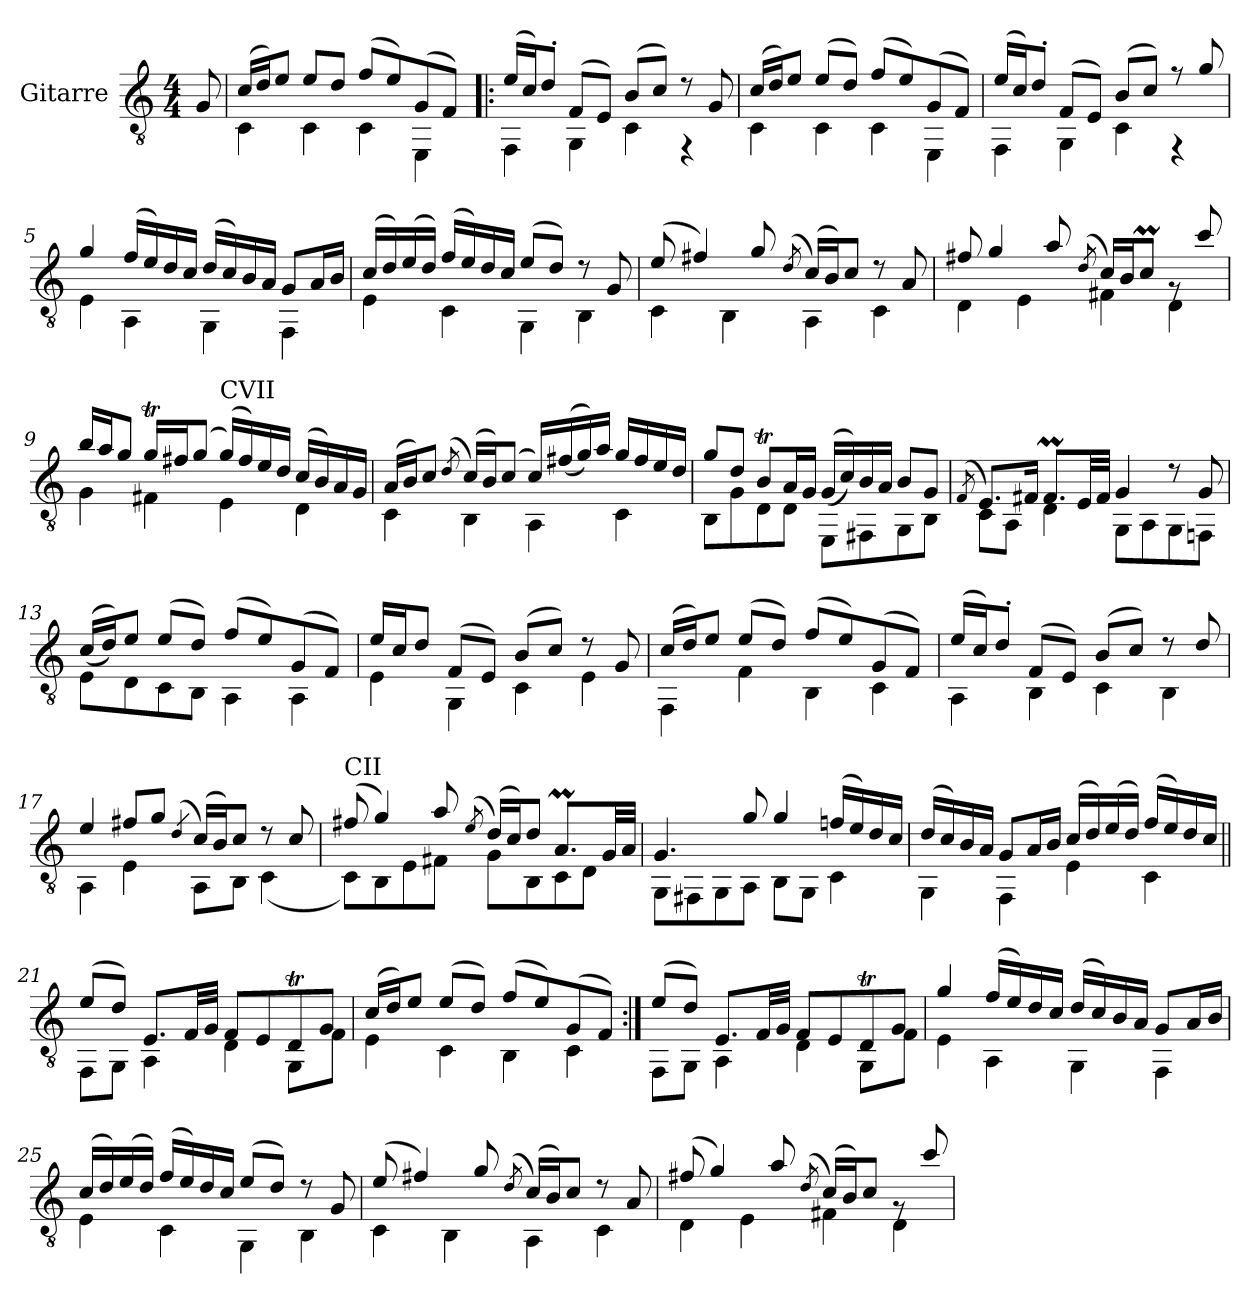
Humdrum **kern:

**kern
*part1
*staff1
*I"Gitarre
*clefGv2
*k[]
*M4/4
=
8G/
=1
*^
(16c/LL	4C\
16d/J)	.
8e/J	.
8e/L	4C\
8d/J	.
(8f/L	4C\
8e/)	.
(8G/	4EE\
8F/J)	.
=2!|:	=2!|:
(16e/LL	4FF\
16c/J)	.
8d'/J	.
(8F/L	4GG\
8E/J)	.
(8B/L	4C\
8c/J)	.
8r	4rFF
8G/	.
=3	=3
(16c/LL	4C\
16d/J)	.
8e/J	.
(8e/L	4C\
8d/J)	.
(8f/L	4C\
8e/)	.
(8G/	4EE\
8F/J)	.
=4	=4
(16e/LL	4FF\
16c/J)	.
8d'/J	.
(8F/L	4GG\
8E/J)	.
(8B/L	4C\
8c/J)	.
8r	4rFF
8g/	.
!!LO:LB:g=z	!!
=5	=5
4g/	4E\
(16f/LL	4AA\
16e/)	.
16d/	.
16c/JJ	.
(16d/LL	4GG\
16c/)	.
16B/	.
16A/JJ	.
8G/L	4FF\
16A/L	.
16B/JJ	.
=6	=6
(16c/LL	4E\
16d/)	.
(16e/	.
16d/JJ)	.
(16f/LL	4C\
16e/)	.
16d/	.
16c/JJ	.
(8e/L	4GG\
8d/J)	.
8r	4BB\
8G/	.
=7	=7
(8e/	4C\
4f#X/)	.
.	4BB\
8g/	.
(8qd/	.
(16c/LL)	4AA\
16B/J)	.
8c/J	.
8r	4C\
8A/	.
!!LO:LB:g=z	!!
=8	=8
8f#X/	4D\
4g/	.
.	4E\
8a/	.
(8qd/	.
16c/LL)	4F#X\
16B/J	.
8cM/J	.
8rG	4D\
8cc/	.
=9	=9
16b/LL	4G\
16a/J	.
8g/J	.
16gT/LL	4F#X\
16f#X/J	.
(8g/J	.
!LO:TX:a:t=CVII	!
(16g/LL)	4E\
16f#/)	.
16e/	.
16d/JJ	.
(16c/LL	4D\
16B/)	.
16A/	.
16G/JJ	.
!!LO:LB:g=z	!!
=10	=10
(16A/LL	4C\
16B/J)	.
8c/J	.
(8qd/	.
(16c/LL)	4BB\
16B/J)	.
(8c/J	.
16c/LL)	4AA\
((16f#X/	.
16g/))	.
16a/JJ	.
16g/LL	4C\
16f#/	.
16e/	.
16d/JJ	.
=11	=11
8g/L	8BB\L
8d/J	8G\
8Bt/L	8D\
16A/L	8D\J
16G/JJ	.
((16G/LL	8EE\L
16c/))	.
16B/	8FF#X\
16A/JJ	.
8B/L	8GG\
8G/J	8BB\J
=12	=12
(8qF/	.
8.E/L)	8C\L
.	8AA\J
16F#X/Jk	.
8.F#m/L	4D\
32E/LL	.
32F#/JJJ	.
4G/	8GG\L
.	8AA\
8r	8GG\
8G/	8FFn\J
!!LO:LB:g=z	!!
=13	=13
((16c/LL	8E\L
16d/J))	.
8e/J	8D\
(8e/L	8C\
8d/J)	8BB\J
(8f/L	4AA\
8e/)	.
(8G/	4AA\
8F/J)	.
=14	=14
16e/LL	4E\
16c/J	.
8d/J	.
(8F/L	4GG\
8E/J)	.
(8B/L	4C\
8c/J)	.
8r	4E\
8G/	.
=15	=15
(16c/LL	4FF\
16d/J)	.
8e/J	.
(8e/L	4F\
8d/J)	.
(8f/L	4BB\
8e/)	.
(8G/	4C\
8F/J)	.
=16	=16
(16e/LL	4AA\
16c/J)	.
8d'/J	.
(8F/L	4BB\
8E/J)	.
(8B/L	4C\
8c/J)	.
8r	4BB\
8d/	.
!!LO:LB:g=z	!!
=17	=17
4e/	4AA\
8f#X/L	4E\
8g/J	.
(4qd/	.
(16c/LL)	8AA\L
16B/J)	.
8c/J	8BB\J
8r	(4C\
8c/	.
=18	=18
!LO:TX:a:t=CII	!
(8f#X/	8C\L)
4g/)	8BB\
.	8E\
8a/	8F#X\J
(8qe/	.
(16d/LL)	8G\L
16c/J)	.
8d/J	8BB\
8.AM/L	8C\
.	8D\J
32G/LL	.
32A/JJJ	.
=19	=19
4.G/	8GG\L
.	8FF#X\
.	8GG\
8g/	8AA\J
4g/	8BB\L
.	8GG\J
(16fn/LL	4C\
16e/)	.
16d/	.
16c/JJ	.
!!LO:LB:g=z	!!
=20	=20
(16d/LL	4GG\
16c/)	.
16B/	.
16A/JJ	.
8G/L	4FF\
16A/L	.
16B/JJ	.
(16c/LL	4E\
16d/)	.
(16e/	.
16d/JJ)	.
(16f/LL	4C\
16e/)	.
16d/	.
16c/JJ	.
=21||	=21||
(8e/L	8FF\L
8d/J)	8GG\J
8.E/L	4AA\
32F/LL	.
32G/JJJ	.
8F/L	4D\
8E/	.
8DT/	8GG\L
8G/J	8F\J
=22	=22
(16c/LL	4E\
16d/J)	.
8e/J	.
(8e/L	4C\
8d/J)	.
(8f/L	4BB\
8e/)	.
(8G/	4C\
8F/J)	.
!!LO:LB:g=z	!!
=23:|!	=23:|!
(8e/L	8FF\L
8d/J)	8GG\J
8.E/L	4AA\
32F/LL	.
32G/JJJ	.
8F/L	4D\
8E/	.
8DT/	8GG\L
8G/J	8F\J
=24	=24
4g/	4E\
(16f/LL	4AA\
16e/)	.
16d/	.
16c/JJ	.
(16d/LL	4GG\
16c/)	.
16B/	.
16A/JJ	.
8G/L	4FF\
16A/L	.
16B/JJ	.
=25	=25
(16c/LL	4E\
16d/)	.
(16e/	.
16d/JJ)	.
(16f/LL	4C\
16e/)	.
16d/	.
16c/JJ	.
(8e/L	4GG\
8d/J)	.
8r	4BB\
8G/	.
!!LO:LB:g=z	!!
=26	=26
(8e/	4C\
4f#X/)	.
.	4BB\
8g/	.
(8qd/	.
(16c/LL)	4AA\
16B/J)	.
8c/J	.
8r	4C\
8A/	.
=27	=27
(8f#X/	4D\
4g/)	.
.	4E\
8a/	.
(8qd/	.
(16c/LL)	4F#X\
16B/J)	.
8c/J	.
8rG	4D\
8cc/	.
*v	*v
=
*-
